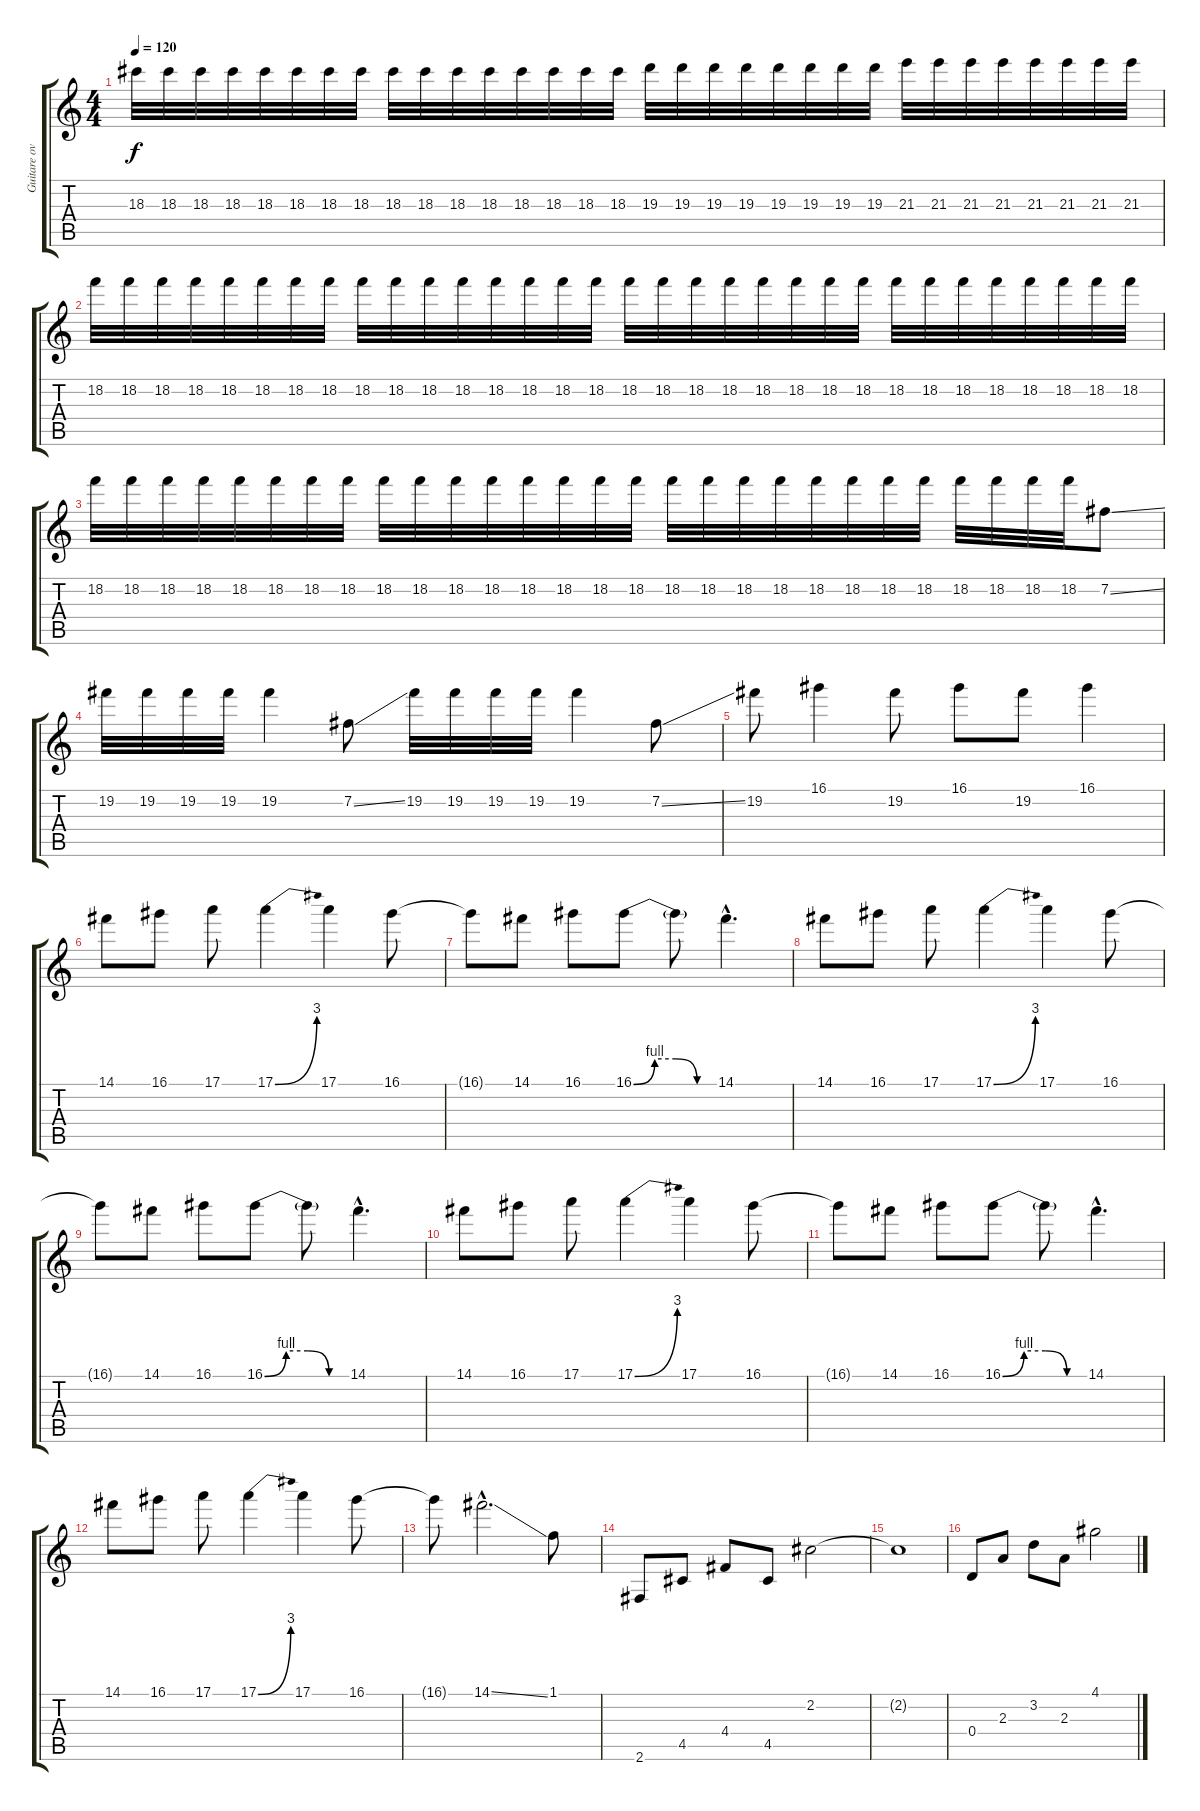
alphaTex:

\track ("Guitare overdrive" "Guitare ov") {instrument overdrivenguitar}
\staff {score tabs}
\tuning (E4 B3 G3 D3 A2 E2) {hide}
\ts (4 4)
\tempo 120
\clef g2
\ks c
18.3.32{dy f} 18.3.32 18.3.32 18.3.32 18.3.32 18.3.32 18.3.32 18.3.32 18.3.32 18.3.32 18.3.32 18.3.32 18.3.32 18.3.32 18.3.32 18.3.32 19.3.32 19.3.32 19.3.32 19.3.32 19.3.32 19.3.32 19.3.32 19.3.32 21.3.32 21.3.32 21.3.32 21.3.32 21.3.32 21.3.32 21.3.32 21.3.32 |
18.2.32 18.2.32 18.2.32 18.2.32 18.2.32 18.2.32 18.2.32 18.2.32 18.2.32 18.2.32 18.2.32 18.2.32 18.2.32 18.2.32 18.2.32 18.2.32 18.2.32 18.2.32 18.2.32 18.2.32 18.2.32 18.2.32 18.2.32 18.2.32 18.2.32 18.2.32 18.2.32 18.2.32 18.2.32 18.2.32 18.2.32 18.2.32 |
18.2.32 18.2.32 18.2.32 18.2.32 18.2.32 18.2.32 18.2.32 18.2.32 18.2.32 18.2.32 18.2.32 18.2.32 18.2.32 18.2.32 18.2.32 18.2.32 18.2.32 18.2.32 18.2.32 18.2.32 18.2.32 18.2.32 18.2.32 18.2.32 18.2.32 18.2.32 18.2.32 18.2.32 7.2{ss}.8 |
19.2.32 19.2.32 19.2.32 19.2.32 19.2.4 7.2{ss}.8 19.2.32 19.2.32 19.2.32 19.2.32 19.2.4 7.2{ss}.8 |
19.2.8 16.1.4 19.2.8 16.1.8 19.2.8 16.1.4 |
14.1.8 16.1.8 17.1.8 17.1{be (bend 0 0 60 12)}.4 17.1.4 16.1.8 |
16.1{t}.8 14.1.8 16.1.8 16.1{be (custom 0 0 15 4 30 4 45 0 60 0)}.8 16.1{t}.8 14.1{hac}.4{d} |
14.1.8 16.1.8 17.1.8 17.1{be (bend 0 0 60 12)}.4 17.1.4 16.1.8 |
16.1{t}.8 14.1.8 16.1.8 16.1{be (custom 0 0 15 4 30 4 45 0 60 0)}.8 16.1{t}.8 14.1{hac}.4{d} |
14.1.8 16.1.8 17.1.8 17.1{be (bend 0 0 60 12)}.4 17.1.4 16.1.8 |
16.1{t}.8 14.1.8 16.1.8 16.1{be (custom 0 0 15 4 30 4 45 0 60 0)}.8 16.1{t}.8 14.1{hac}.4{d} |
14.1.8 16.1.8 17.1.8 17.1{be (bend 0 0 60 12)}.4 17.1.4 16.1.8 |
16.1{t}.8 14.1{ss hac}.2{d} 1.1.8 |
2.6.8 4.5.8 4.4.8 4.5.8 2.2.2 |
2.2{t}.1 |
0.4.8 2.3.8 3.2.8 2.3.8 4.1.2
